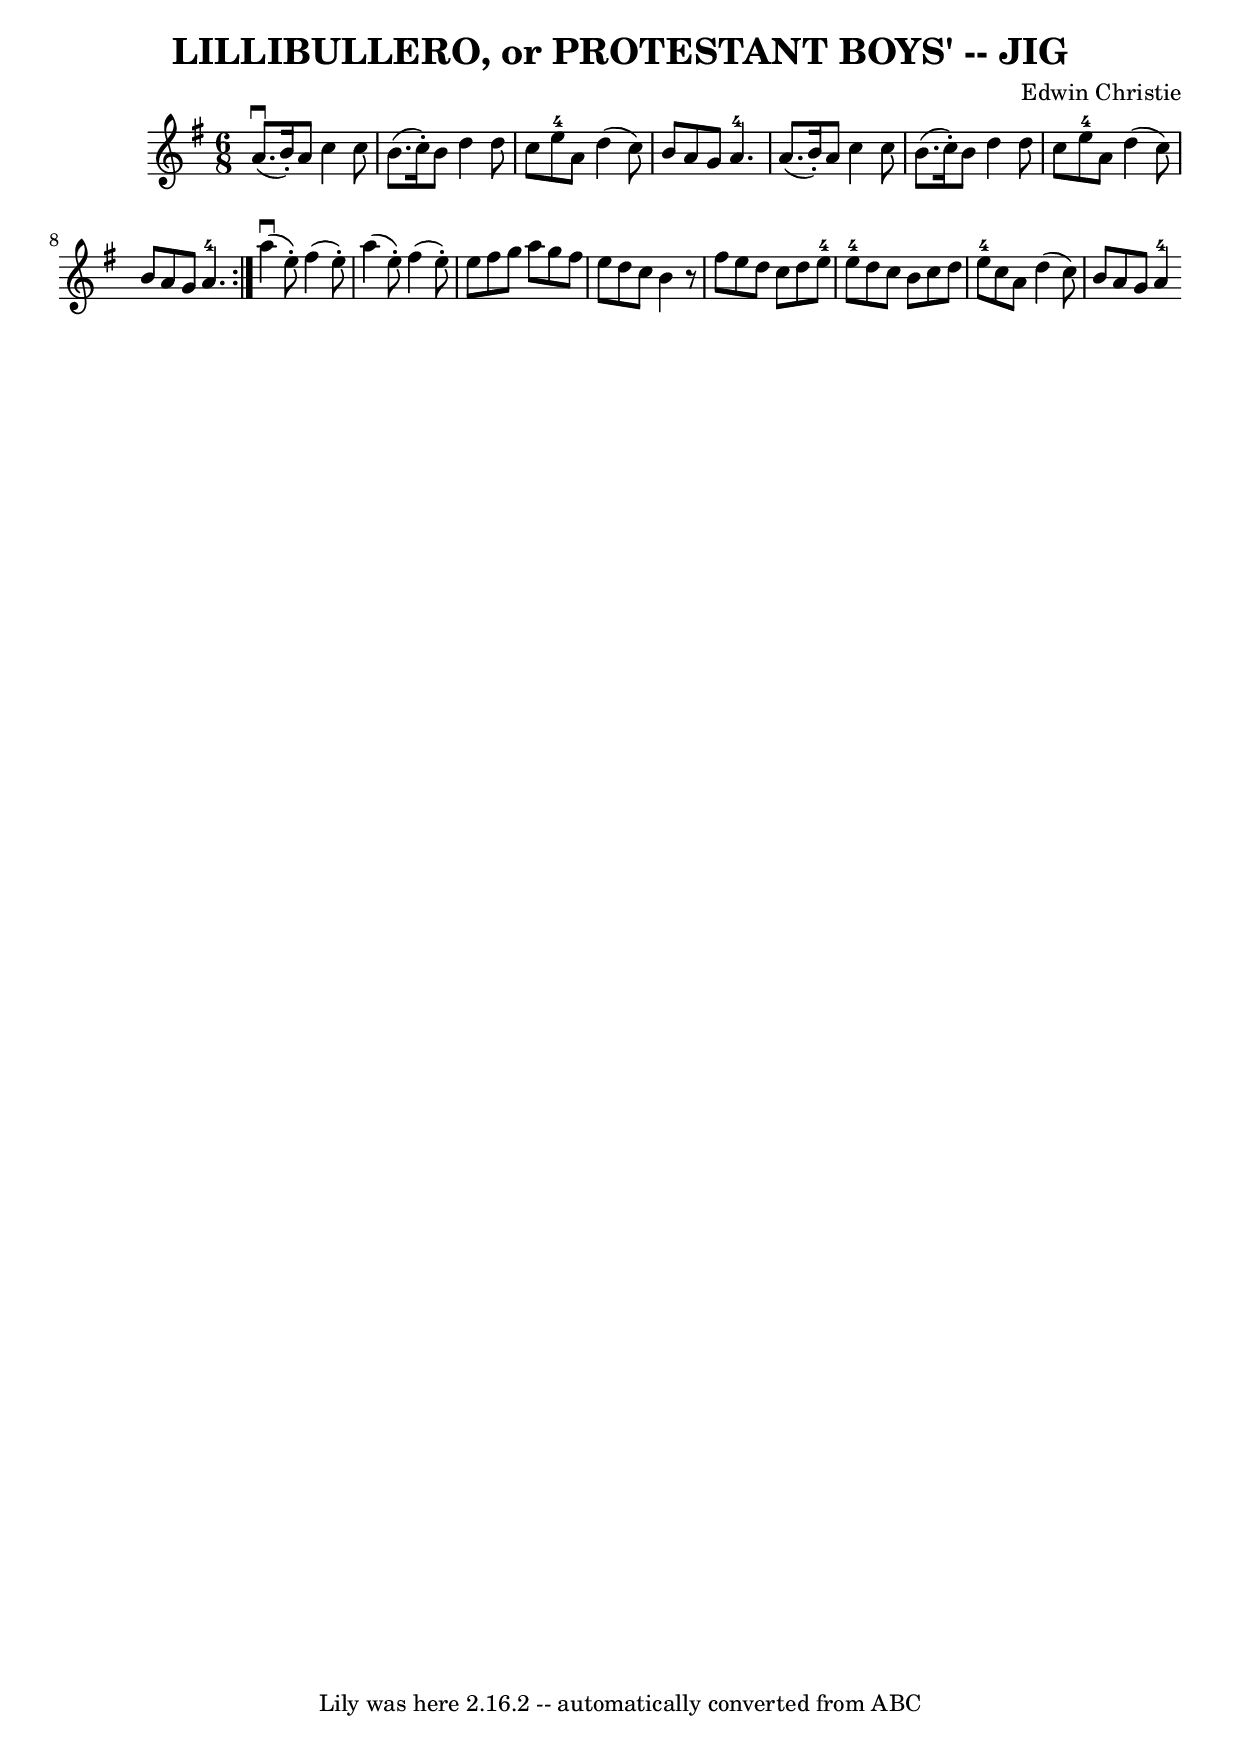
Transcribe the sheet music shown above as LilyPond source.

\version "2.7.40"
\include "Mammoth.ily"
\header {
	book = "Ryan's Mammoth Collection of Fiddle Tunes"
	composer = "Edwin Christie"
	crossRefNumber = "1"
	footnotes = ""
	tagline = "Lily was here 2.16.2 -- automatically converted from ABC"
	title = "LILLIBULLERO, or PROTESTANT BOYS' -- JIG"
}
voicedefault =  {
\set Score.defaultBarType = "empty"

\repeat volta 2 {
\time 6/8 \key g \major a'8. (^\downbow b'16 -.) a'8 c''4 c''8  
  |
 b'8. (c''16 -.) b'8 d''4 d''8    |
 c''8    
e''8-4 a'8 d''4 (c''8)   |
 b'8 a'8 g'8 a'4. 
-4       |
 a'8. (b'16 -.) a'8 c''4 c''8    |
   
b'8. (c''16 -.) b'8 d''4 d''8    |
 c''8 e''8-4   
a'8 d''4 (c''8)   |
 b'8 a'8 g'8 a'4.-4   }      
 a''4 (^\downbow e''8 -.) fis''4 (e''8 -.)   |
 a''4 (
e''8 -.) fis''4 (e''8 -.)   |
 e''8 fis''8 g''8 a''8  
 g''8 fis''8    |
 e''8 d''8 c''8 b'4    r8       |
 
 fis''8 e''8 d''8 c''8 d''8 e''8-4   |
 e''8-4  
 d''8 c''8 b'8 c''8 d''8    |
 e''8-4 c''8 a'8    
d''4 (c''8)   |
 b'8 a'8 g'8 a'4-4   
}

\score{
    <<

	\context Staff="default"
	{
	    \voicedefault 
	}

    >>
	\layout {
	}
	\midi {}
}
